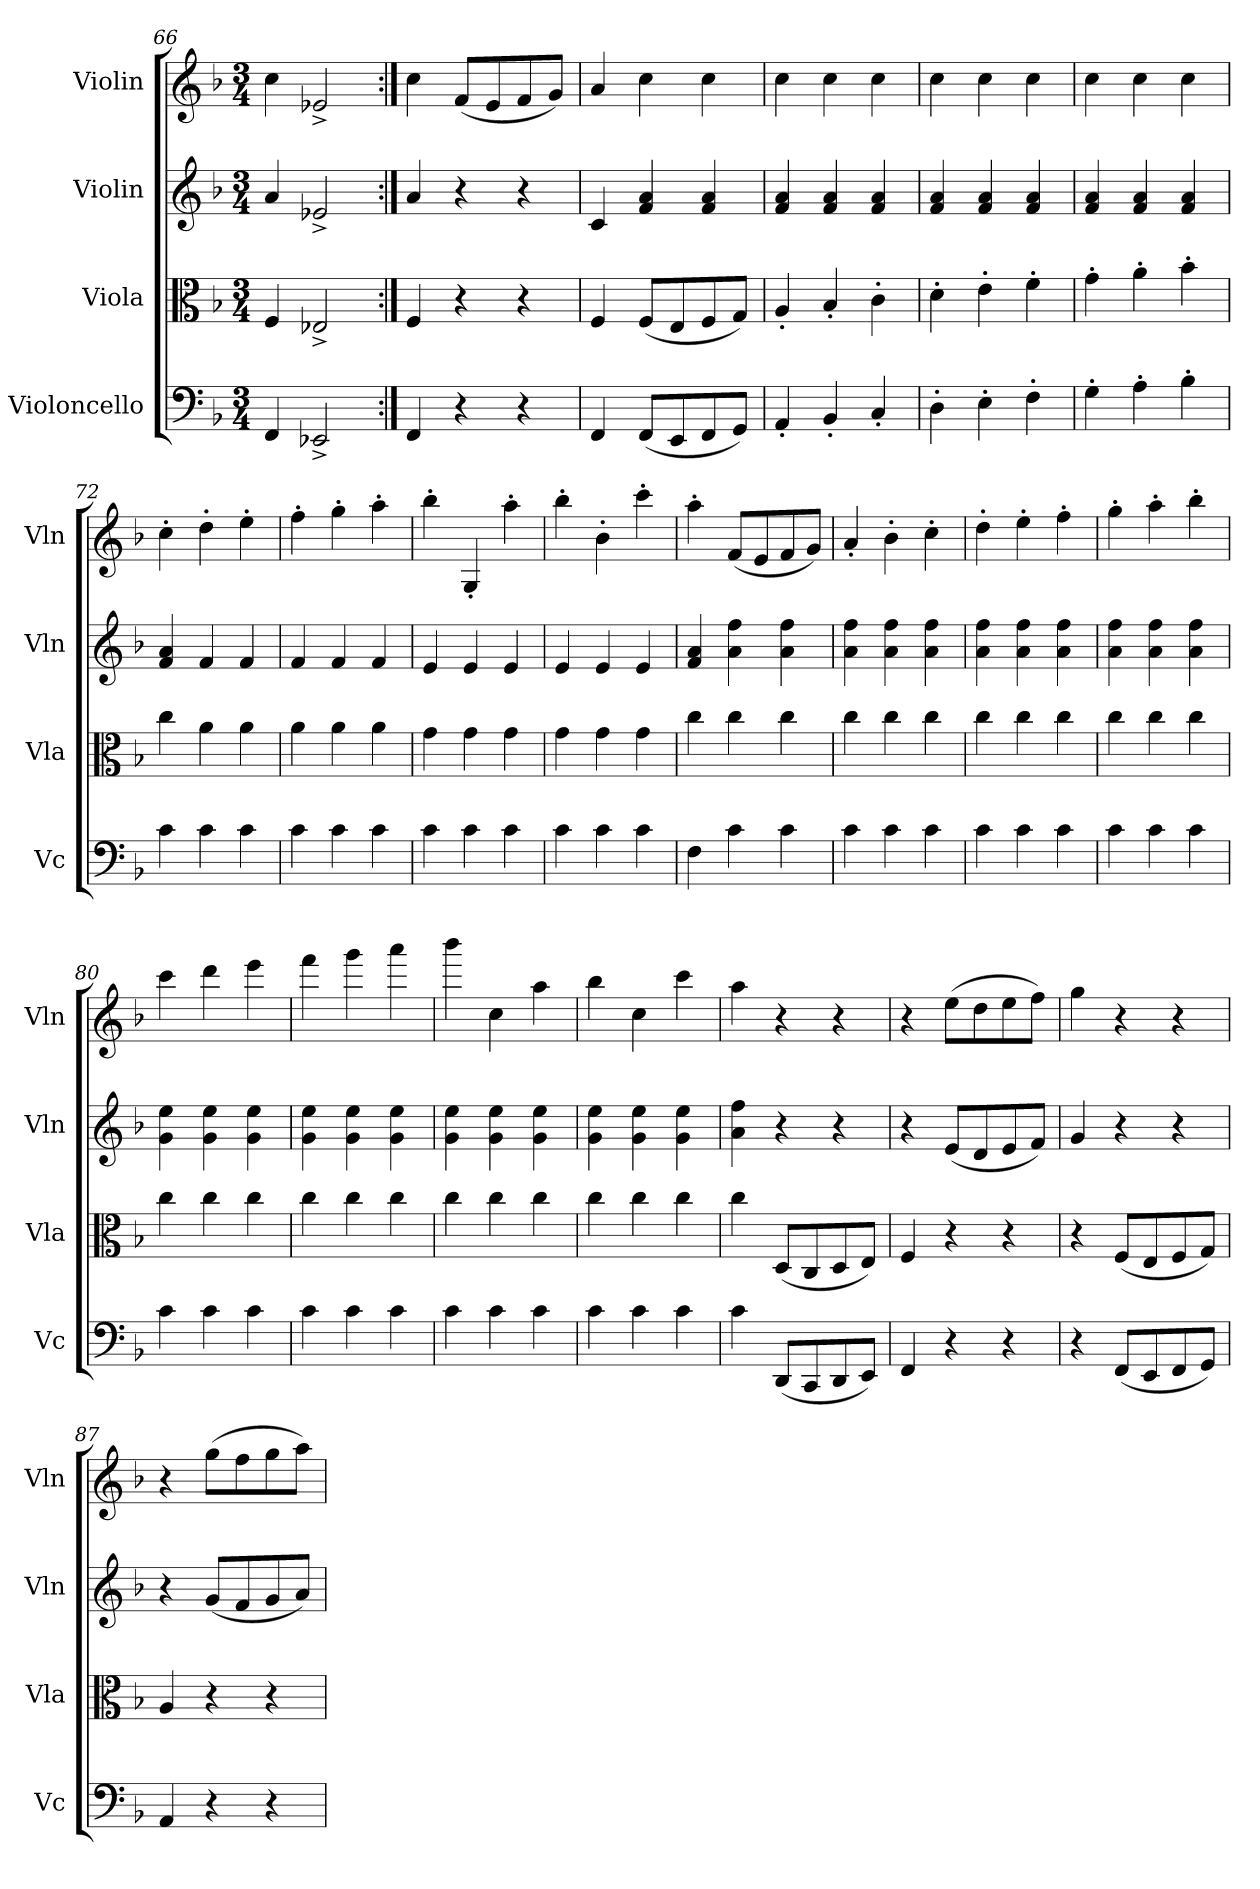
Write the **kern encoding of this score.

**kern	**kern	**kern	**kern
*part4	*part3	*part2	*part1
*staff4	*staff3	*staff2	*staff1
*I"Violoncello	*I"Viola	*I"Violin	*I"Violin
*I'Vc	*I'Vla	*I'Vln	*I'Vln
*clefF4	*clefC3	*clefG2	*clefG2
*k[b-]	*k[b-]	*k[b-]	*k[b-]
*F:	*F:	*F:	*F:
*M3/4	*M3/4	*M3/4	*M3/4
=66	=66	=66	=66
4FF/	4F/	4a/	4cc\
2EE-X^/	2E-X^/	2e-X^/	2e-X^/
=67:|!	=67:|!	=67:|!	=67:|!
4FF/	4F/	4a/	4cc\
4r	4r	4r	(8f/L
.	.	.	8e/
4r	4r	4r	8f/
.	.	.	8g/J)
=68	=68	=68	=68
4FF/	4F/	4c/	4a/
(8FF/L	(8F/L	4f/ 4a/	4cc\
8EE/	8E/	.	.
8FF/	8F/	4f/ 4a/	4cc\
8GG/J)	8G/J)	.	.
=69	=69	=69	=69
4AA'/	4A'/	4f/ 4a/	4cc\
4BB-'/	4B-'/	4f/ 4a/	4cc\
4C'/	4c'\	4f/ 4a/	4cc\
=70	=70	=70	=70
4D'\	4d'\	4f/ 4a/	4cc\
4E'\	4e'\	4f/ 4a/	4cc\
4F'\	4f'\	4f/ 4a/	4cc\
=71	=71	=71	=71
4G'\	4g'\	4f/ 4a/	4cc\
4A'\	4a'\	4f/ 4a/	4cc\
4B-'\	4b-'\	4f/ 4a/	4cc\
=72	=72	=72	=72
4c\	4cc\	4f/ 4a/	4cc'\
4c\	4a\	4f/	4dd'\
4c\	4a\	4f/	4ee'\
=73	=73	=73	=73
4c\	4a\	4f/	4ff'\
4c\	4a\	4f/	4gg'\
4c\	4a\	4f/	4aa'\
=74	=74	=74	=74
4c\	4g\	4e/	4bb-'\
4c\	4g\	4e/	4G'/
4c\	4g\	4e/	4aa'\
=75	=75	=75	=75
4c\	4g\	4e/	4bb-'\
4c\	4g\	4e/	4b-'\
4c\	4g\	4e/	4ccc'\
=76	=76	=76	=76
4F\	4cc\	4f/ 4a/	4aa'\
4c\	4cc\	4a\ 4ff\	(8f/L
.	.	.	8e/
4c\	4cc\	4a\ 4ff\	8f/
.	.	.	8g/J)
=77	=77	=77	=77
4c\	4cc\	4a\ 4ff\	4a'/
4c\	4cc\	4a\ 4ff\	4b-'\
4c\	4cc\	4a\ 4ff\	4cc'\
=78	=78	=78	=78
4c\	4cc\	4a\ 4ff\	4dd'\
4c\	4cc\	4a\ 4ff\	4ee'\
4c\	4cc\	4a\ 4ff\	4ff'\
=79	=79	=79	=79
4c\	4cc\	4a\ 4ff\	4gg'\
4c\	4cc\	4a\ 4ff\	4aa'\
4c\	4cc\	4a\ 4ff\	4bb-'\
=80	=80	=80	=80
4c\	4cc\	4g\ 4ee\	4ccc\
4c\	4cc\	4g\ 4ee\	4ddd\
4c\	4cc\	4g\ 4ee\	4eee\
=81	=81	=81	=81
4c\	4cc\	4g\ 4ee\	4fff\
4c\	4cc\	4g\ 4ee\	4ggg\
4c\	4cc\	4g\ 4ee\	4aaa\
=82	=82	=82	=82
4c\	4cc\	4g\ 4ee\	4bbb-\
4c\	4cc\	4g\ 4ee\	4cc\
4c\	4cc\	4g\ 4ee\	4aa\
=83	=83	=83	=83
4c\	4cc\	4g\ 4ee\	4bb-\
4c\	4cc\	4g\ 4ee\	4cc\
4c\	4cc\	4g\ 4ee\	4ccc\
=84	=84	=84	=84
4c\	4cc\	4a\ 4ff\	4aa\
(8DD/L	(8D/L	4r	4r
8CC/	8C/	.	.
8DD/	8D/	4r	4r
8EE/J)	8E/J)	.	.
=85	=85	=85	=85
4FF/	4F/	4r	4r
4r	4r	(8e/L	(8ee\L
.	.	8d/	8dd\
4r	4r	8e/	8ee\
.	.	8f/J)	8ff\J)
=86	=86	=86	=86
4r	4r	4g/	4gg\
(8FF/L	(8F/L	4r	4r
8EE/	8E/	.	.
8FF/	8F/	4r	4r
8GG/J)	8G/J)	.	.
=87	=87	=87	=87
4AA/	4A/	4r	4r
4r	4r	(8g/L	(8gg\L
.	.	8f/	8ff\
4r	4r	8g/	8gg\
.	.	8a/J)	8aa\J)
=	=	=	=
*-	*-	*-	*-
